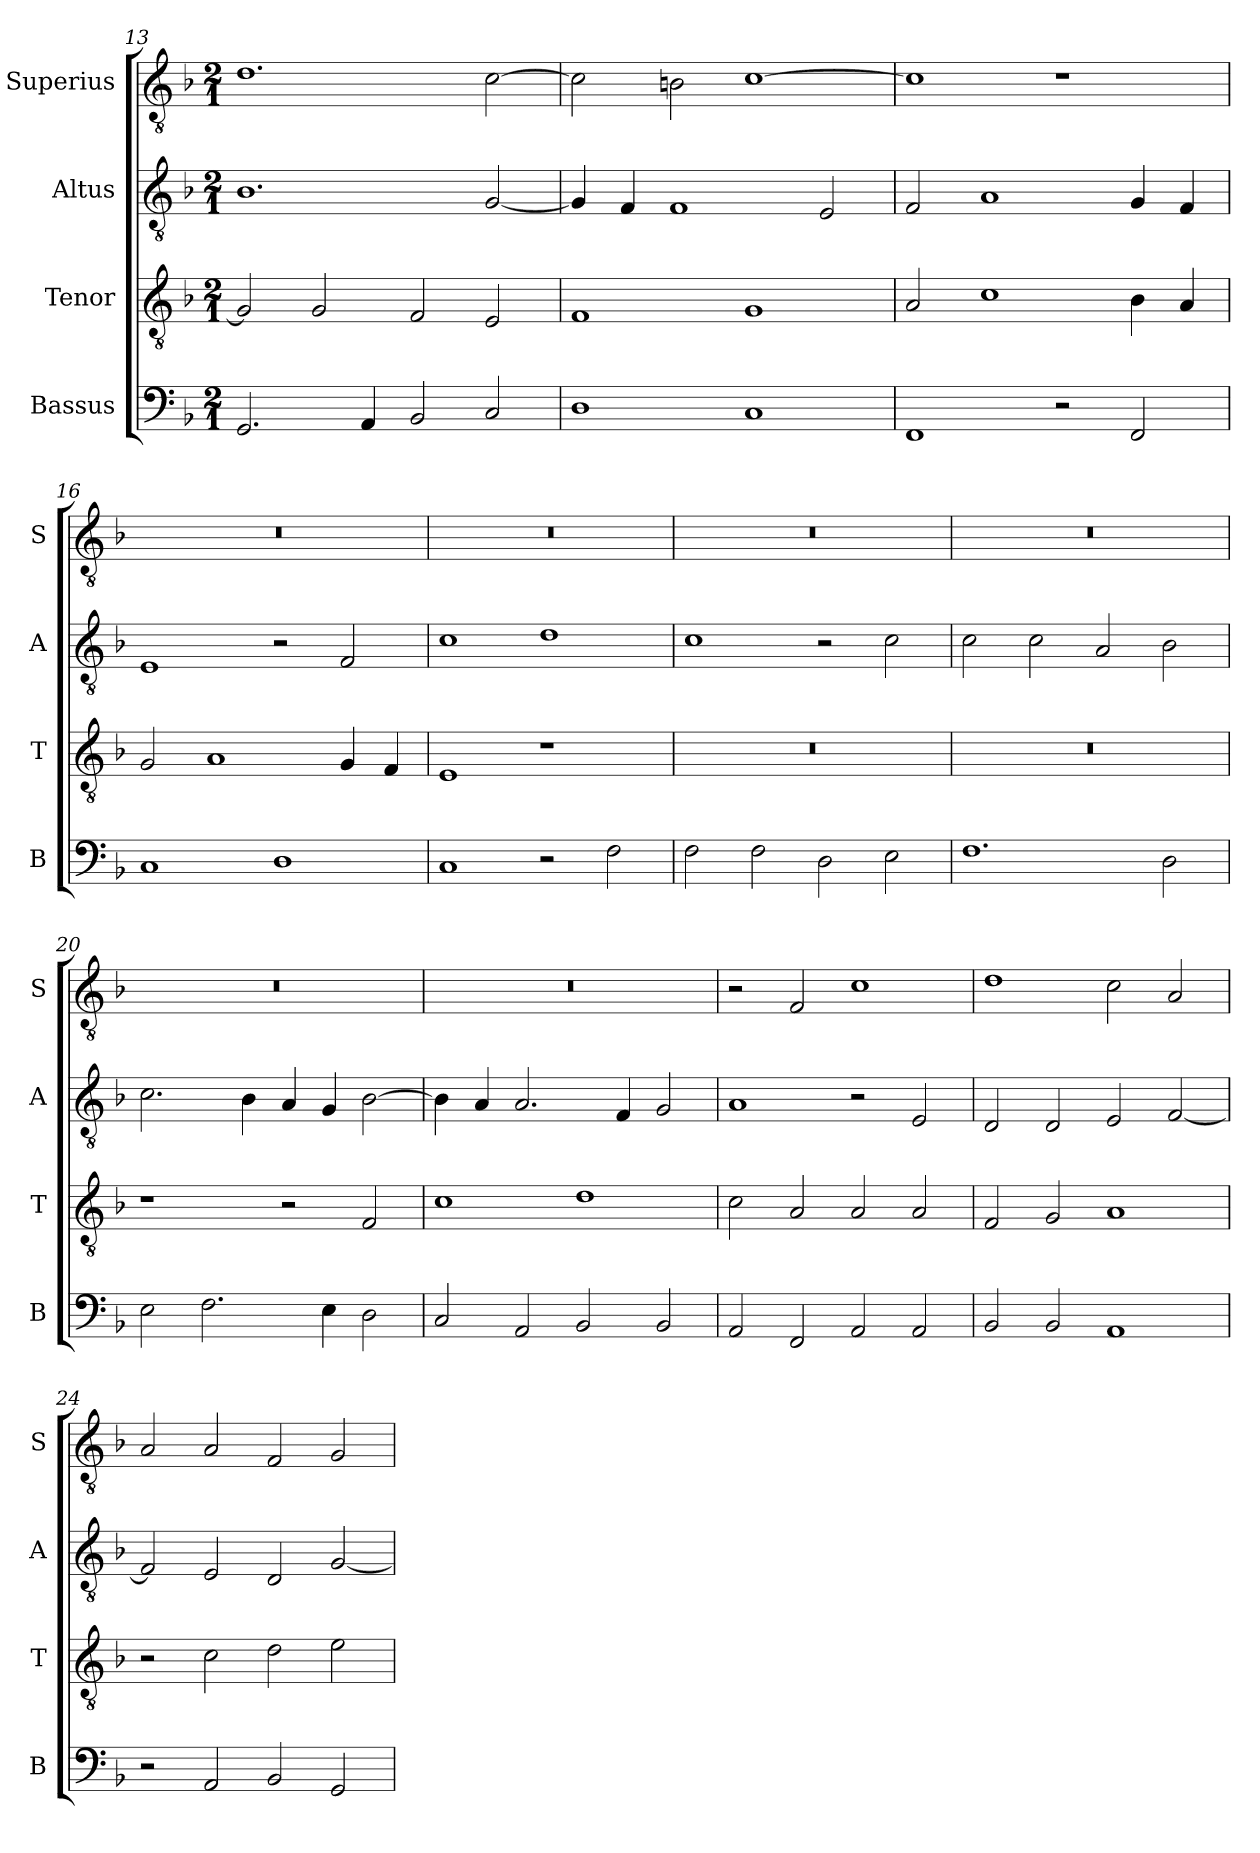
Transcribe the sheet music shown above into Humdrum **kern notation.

**kern	**kern	**kern	**kern
*part4	*part3	*part2	*part1
*staff4	*staff3	*staff2	*staff1
*I"Bassus	*I"Tenor	*I"Altus	*I"Superius
*I'B	*I'T	*I'A	*I'S
*clefF4	*clefGv2	*clefGv2	*clefGv2
*k[b-]	*k[b-]	*k[b-]	*k[b-]
*M2/1	*M2/1	*M2/1	*M2/1
=13	=13	=13	=13
2.GG	2G]	1.B-	1.d
.	2G	.	.
4AA	.	.	.
2BB-	2F	.	.
2C	2E	[2G	[2c
=14	=14	=14	=14
1D	1F	4G]	2c]
.	.	4F	.
.	.	1F	2Bn
1C	1G	.	[1c
.	.	2E	.
=15	=15	=15	=15
1FF	2A	2F	1c]
.	1c	1A	.
2r	.	.	1r
2FF	4B-	4G	.
.	4A	4F	.
=16	=16	=16	=16
1C	2G	1E	0r
.	1A	.	.
1D	.	2r	.
.	4G	2F	.
.	4F	.	.
=17	=17	=17	=17
1C	1E	1c	0r
2r	1r	1d	.
2F	.	.	.
=18	=18	=18	=18
2F	0r	1c	0r
2F	.	.	.
2D	.	2r	.
2E	.	2c	.
=19	=19	=19	=19
1.F	0r	2c	0r
.	.	2c	.
.	.	2A	.
2D	.	2B-	.
=20	=20	=20	=20
2E	1r	2.c	0r
2.F	.	.	.
.	.	4B-	.
.	2r	4A	.
4E	.	4G	.
2D	2F	[2B-	.
=21	=21	=21	=21
2C	1c	4B-]	0r
.	.	4A	.
2AA	.	2.A	.
2BB-	1d	.	.
.	.	4F	.
2BB-	.	2G	.
=22	=22	=22	=22
2AA	2c	1A	2r
2FF	2A	.	2F
2AA	2A	2r	1c
2AA	2A	2E	.
=23	=23	=23	=23
2BB-	2F	2D	1d
2BB-	2G	2D	.
1AA	1A	2E	2c
.	.	[2F	2A
=24	=24	=24	=24
2r	2r	2F]	2A
2AA	2c	2E	2A
2BB-	2d	2D	2F
2GG	2e	[2G	2G
=	=	=	=
*-	*-	*-	*-
